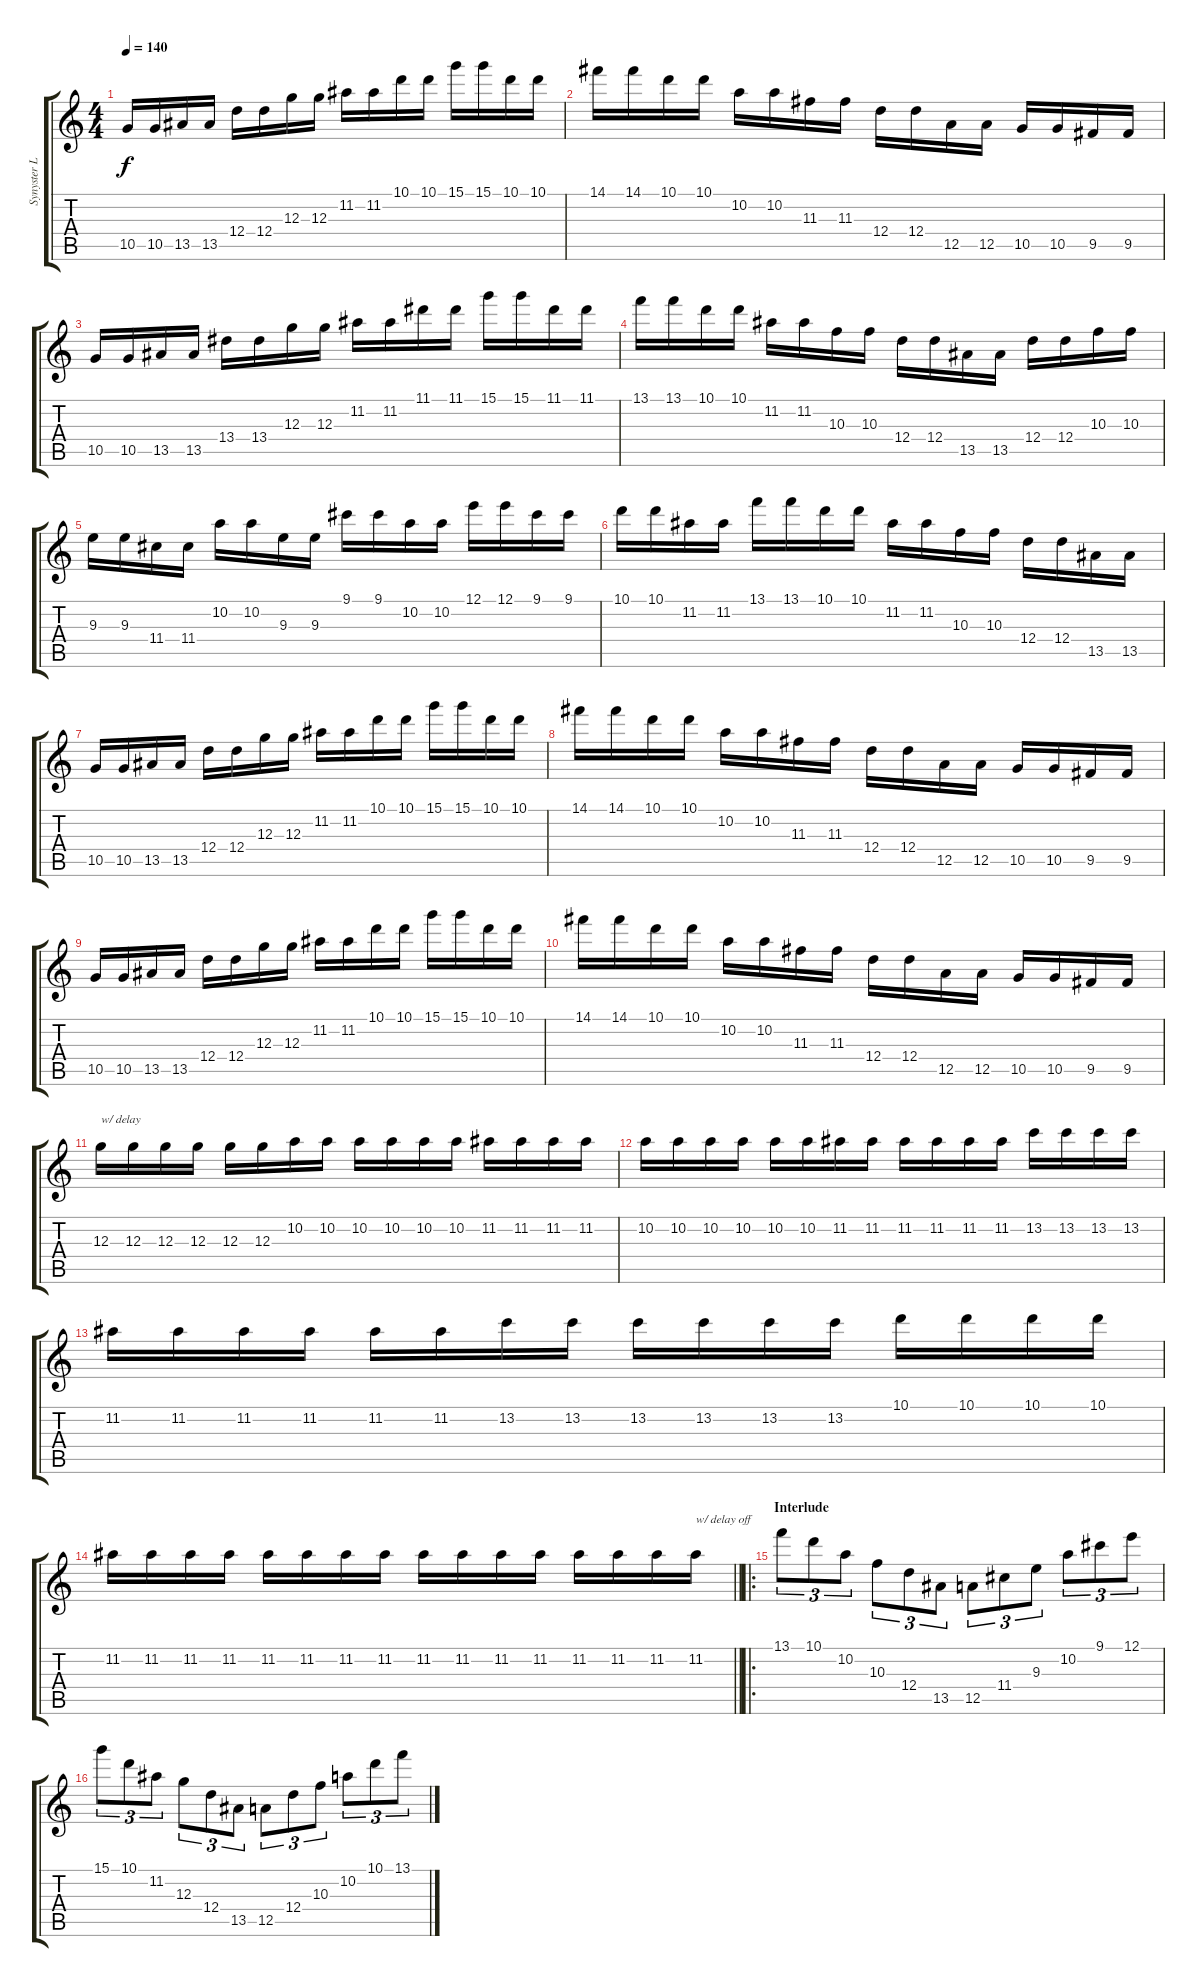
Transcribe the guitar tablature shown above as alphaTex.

\track ("Synyster Lead 2" "Synyster L") {instrument overdrivenguitar}
\staff {score tabs}
\tuning (E4 B3 G3 D3 A2 D2) {hide}
\ts (4 4)
\tempo 140
\clef g2
\ks c
10.5.16{dy f} 10.5.16 13.5.16 13.5.16 12.4.16 12.4.16 12.3.16 12.3.16 11.2.16 11.2.16 10.1.16 10.1.16 15.1.16 15.1.16 10.1.16 10.1.16 |
14.1.16 14.1.16 10.1.16 10.1.16 10.2.16 10.2.16 11.3.16 11.3.16 12.4.16 12.4.16 12.5.16 12.5.16 10.5.16 10.5.16 9.5.16 9.5.16 |
10.5.16 10.5.16 13.5.16 13.5.16 13.4.16 13.4.16 12.3.16 12.3.16 11.2.16 11.2.16 11.1.16 11.1.16 15.1.16 15.1.16 11.1.16 11.1.16 |
13.1.16 13.1.16 10.1.16 10.1.16 11.2.16 11.2.16 10.3.16 10.3.16 12.4.16 12.4.16 13.5.16 13.5.16 12.4.16 12.4.16 10.3.16 10.3.16 |
9.3.16 9.3.16 11.4.16 11.4.16 10.2.16 10.2.16 9.3.16 9.3.16 9.1.16 9.1.16 10.2.16 10.2.16 12.1.16 12.1.16 9.1.16 9.1.16 |
10.1.16 10.1.16 11.2.16 11.2.16 13.1.16 13.1.16 10.1.16 10.1.16 11.2.16 11.2.16 10.3.16 10.3.16 12.4.16 12.4.16 13.5.16 13.5.16 |
10.5.16 10.5.16 13.5.16 13.5.16 12.4.16 12.4.16 12.3.16 12.3.16 11.2.16 11.2.16 10.1.16 10.1.16 15.1.16 15.1.16 10.1.16 10.1.16 |
14.1.16 14.1.16 10.1.16 10.1.16 10.2.16 10.2.16 11.3.16 11.3.16 12.4.16 12.4.16 12.5.16 12.5.16 10.5.16 10.5.16 9.5.16 9.5.16 |
10.5.16 10.5.16 13.5.16 13.5.16 12.4.16 12.4.16 12.3.16 12.3.16 11.2.16 11.2.16 10.1.16 10.1.16 15.1.16 15.1.16 10.1.16 10.1.16 |
14.1.16 14.1.16 10.1.16 10.1.16 10.2.16 10.2.16 11.3.16 11.3.16 12.4.16 12.4.16 12.5.16 12.5.16 10.5.16 10.5.16 9.5.16 9.5.16 |
12.3.16{txt "w/ delay"} 12.3.16 12.3.16 12.3.16 12.3.16 12.3.16 10.2.16 10.2.16 10.2.16 10.2.16 10.2.16 10.2.16 11.2.16 11.2.16 11.2.16 11.2.16 |
10.2.16 10.2.16 10.2.16 10.2.16 10.2.16 10.2.16 11.2.16 11.2.16 11.2.16 11.2.16 11.2.16 11.2.16 13.2.16 13.2.16 13.2.16 13.2.16 |
11.2.16 11.2.16 11.2.16 11.2.16 11.2.16 11.2.16 13.2.16 13.2.16 13.2.16 13.2.16 13.2.16 13.2.16 10.1.16 10.1.16 10.1.16 10.1.16 |
\barLineRight lightlight
11.2.16 11.2.16 11.2.16 11.2.16 11.2.16 11.2.16 11.2.16 11.2.16 11.2.16 11.2.16 11.2.16 11.2.16 11.2.16 11.2.16 11.2.16 11.2.16{txt "w/ delay off"} |
\ro
\section ("" "Interlude")
13.1.8{tu (3 2)} 10.1.8{tu (3 2)} 10.2.8{tu (3 2)} 10.3.8{tu (3 2)} 12.4.8{tu (3 2)} 13.5.8{tu (3 2)} 12.5.8{tu (3 2)} 11.4.8{tu (3 2)} 9.3.8{tu (3 2)} 10.2.8{tu (3 2)} 9.1.8{tu (3 2)} 12.1.8{tu (3 2)} |
15.1.8{tu (3 2)} 10.1.8{tu (3 2)} 11.2.8{tu (3 2)} 12.3.8{tu (3 2)} 12.4.8{tu (3 2)} 13.5.8{tu (3 2)} 12.5.8{tu (3 2)} 12.4.8{tu (3 2)} 10.3.8{tu (3 2)} 10.2.8{tu (3 2)} 10.1.8{tu (3 2)} 13.1.8{tu (3 2)}
